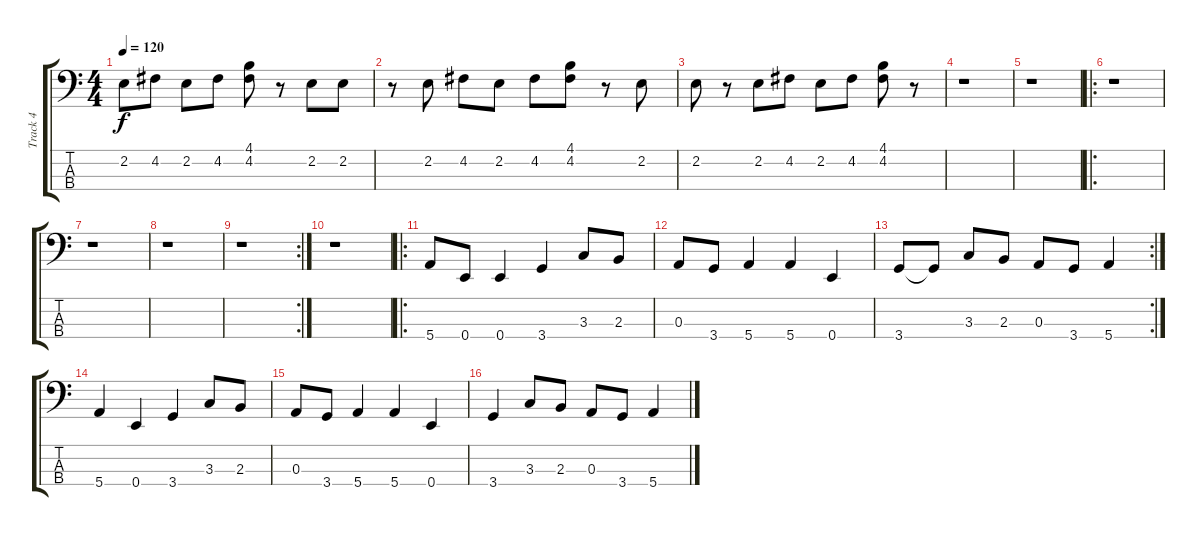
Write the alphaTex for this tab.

\track ("Track 4" "Track 4") {instrument slapbass1}
\staff {score tabs}
\tuning (G2 D2 A1 E1) {hide}
\ts (4 4)
\tempo 120
\clef f4
\ks c
2.2.8{dy f} 4.2.8 2.2.8 4.2.8 (4.1 4.2).8 r.8 2.2.8 2.2.8 |
r.8 2.2.8 4.2.8 2.2.8 4.2.8 (4.1 4.2).8 r.8 2.2.8 |
2.2.8 r.8 2.2.8 4.2.8 2.2.8 4.2.8 (4.1 4.2).8 r.8 |
r.1 |
r.1 |
\ro
r.1 |
r.1 |
r.1 |
\rc 2
r.1 |
r.1 |
\ro
5.4.8 0.4.8 0.4.4{instrument electricbassfinger} 3.4.4 3.3.8 2.3.8 |
0.3.8 3.4.8 5.4.4 5.4.4 0.4.4 |
\rc 2
3.4.8 3.4{t}.8 3.3.8 2.3.8 0.3.8 3.4.8 5.4.4 |
5.4.4 0.4.4 3.4.4 3.3.8 2.3.8 |
0.3.8 3.4.8 5.4.4 5.4.4 0.4.4 |
3.4.4 3.3.8 2.3.8 0.3.8 3.4.8 5.4.4
